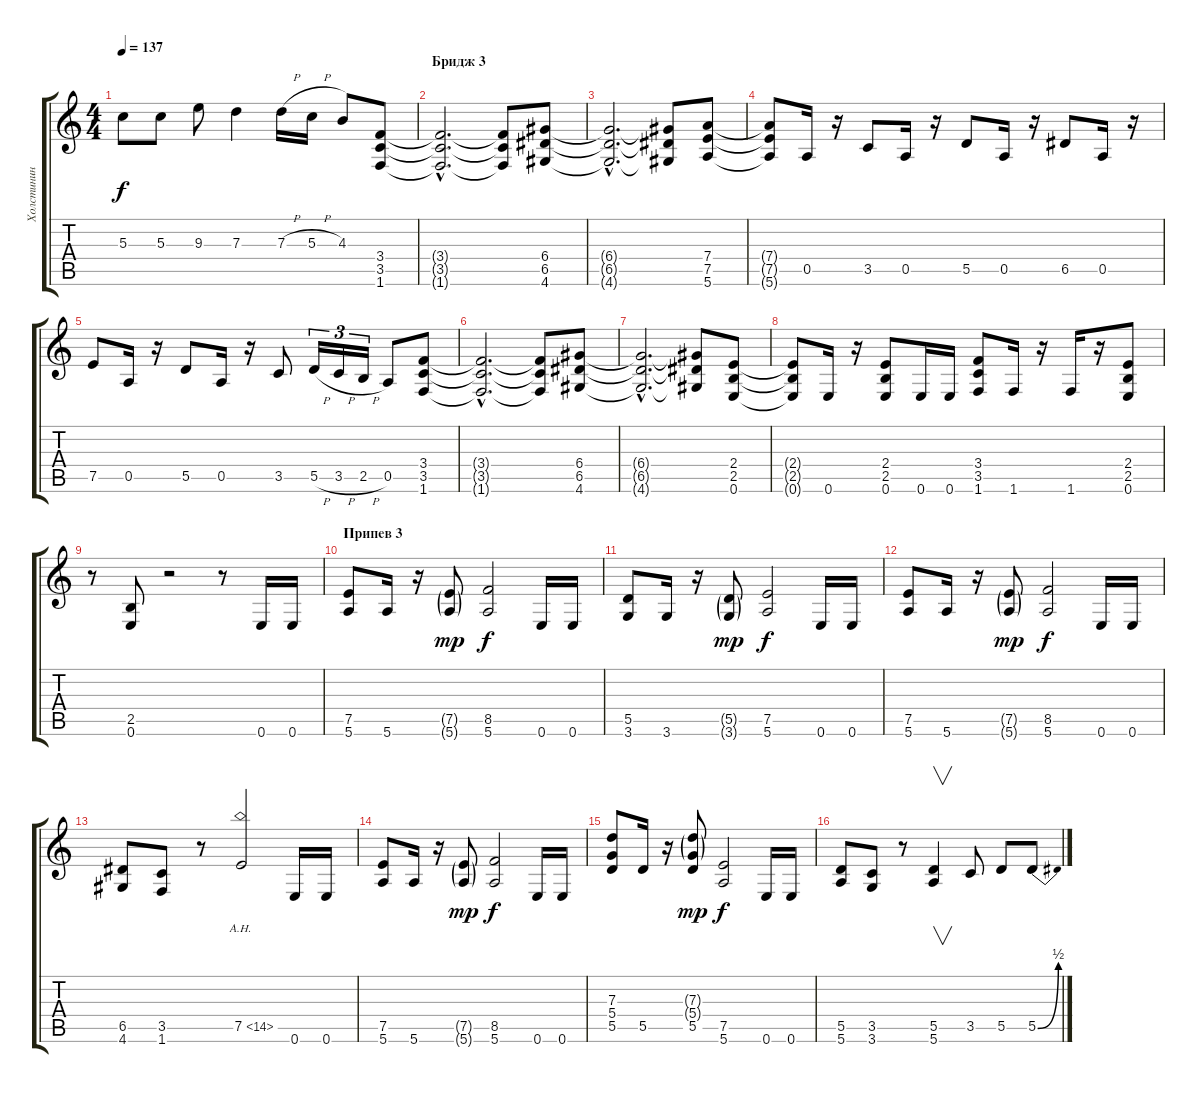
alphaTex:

\track ("Холстинин" "Холстинин") {instrument overdrivenguitar}
\staff {score tabs}
\tuning (E4 B3 G3 D3 A2 E2) {hide}
\ts (4 4)
\tempo 137
\clef g2
\ks c
5.3{t}.8{dy f} 5.3.8 9.3.8 7.3.4 7.3{h}.16 5.3{h}.16 4.3.8 (3.4 3.5 1.6).8 |
\section ("" "Бридж 3")
(3.4{hac t} 3.5{hac t} 1.6{hac t}).2{d} (3.4{t} 3.5{t} 1.6{t}).8 (6.4 6.5 4.6).8 |
(6.4{hac t} 6.5{hac t} 4.6{hac t}).2{d} (6.4{t} 6.5{t} 4.6{t}).8 (7.4 7.5 5.6).8 |
(7.4{t} 7.5{t} 5.6{t}).8 0.5.16 r.16 3.5.8 0.5.16 r.16 5.5.8 0.5.16 r.16 6.5.8 0.5.16 r.16 |
7.5.8 0.5.16 r.16 5.5.8 0.5.16 r.16 3.5.8 5.5{h}.16{tu (3 2)} 3.5{h}.16{tu (3 2)} 2.5{h}.16{tu (3 2)} 0.5.8 (3.4 3.5 1.6).8 |
(3.4{hac t} 3.5{hac t} 1.6{hac t}).2{d} (3.4{t} 3.5{t} 1.6{t}).8 (6.4 6.5 4.6).8 |
(6.4{hac t} 6.5{hac t} 4.6{hac t}).2{d} (6.4{t} 6.5{t} 4.6{t}).8 (2.4 2.5 0.6).8 |
(2.4{t} 2.5{t} 0.6{t}).8 0.6.16 r.16 (2.4 2.5 0.6).8 0.6.16 0.6.16 (3.4 3.5 1.6).8 1.6.16 r.16 1.6.16 r.16 (2.4 2.5 0.6).8 |
r.8 (2.5 0.6).8 r.2 r.8 0.6.16 0.6.16 |
\section ("" "Припев 3")
(7.5 5.6).8 5.6.16 r.16 (7.5{g} 5.6{g}).8{dy mp} (8.5 5.6).2{dy f} 0.6.16 0.6.16 |
(5.5 3.6).8 3.6.16 r.16 (5.5{g} 3.6{g}).8{dy mp} (7.5 5.6).2{dy f} 0.6.16 0.6.16 |
(7.5 5.6).8 5.6.16 r.16 (7.5{g} 5.6{g}).8{dy mp} (8.5 5.6).2{dy f} 0.6.16 0.6.16 |
(6.5 4.6).8 (3.5 1.6).8 r.8 7.5{ah 7}.2 0.6.16 0.6.16 |
(7.5 5.6).8 5.6.16 r.16 (7.5{g} 5.6{g}).8{dy mp} (8.5 5.6).2{dy f} 0.6.16 0.6.16 |
(7.3 5.4 5.5).8 5.5.16 r.16 (7.3{g} 5.4{g} 5.5).8{dy mp} (7.5 5.6).2{dy f} 0.6.16 0.6.16 |
(5.5 5.6).8 (3.5 3.6).8 r.8 (5.5 5.6).4{v} 3.5.8 5.5.8 5.5{be (bend 0 0 60 2)}.8
